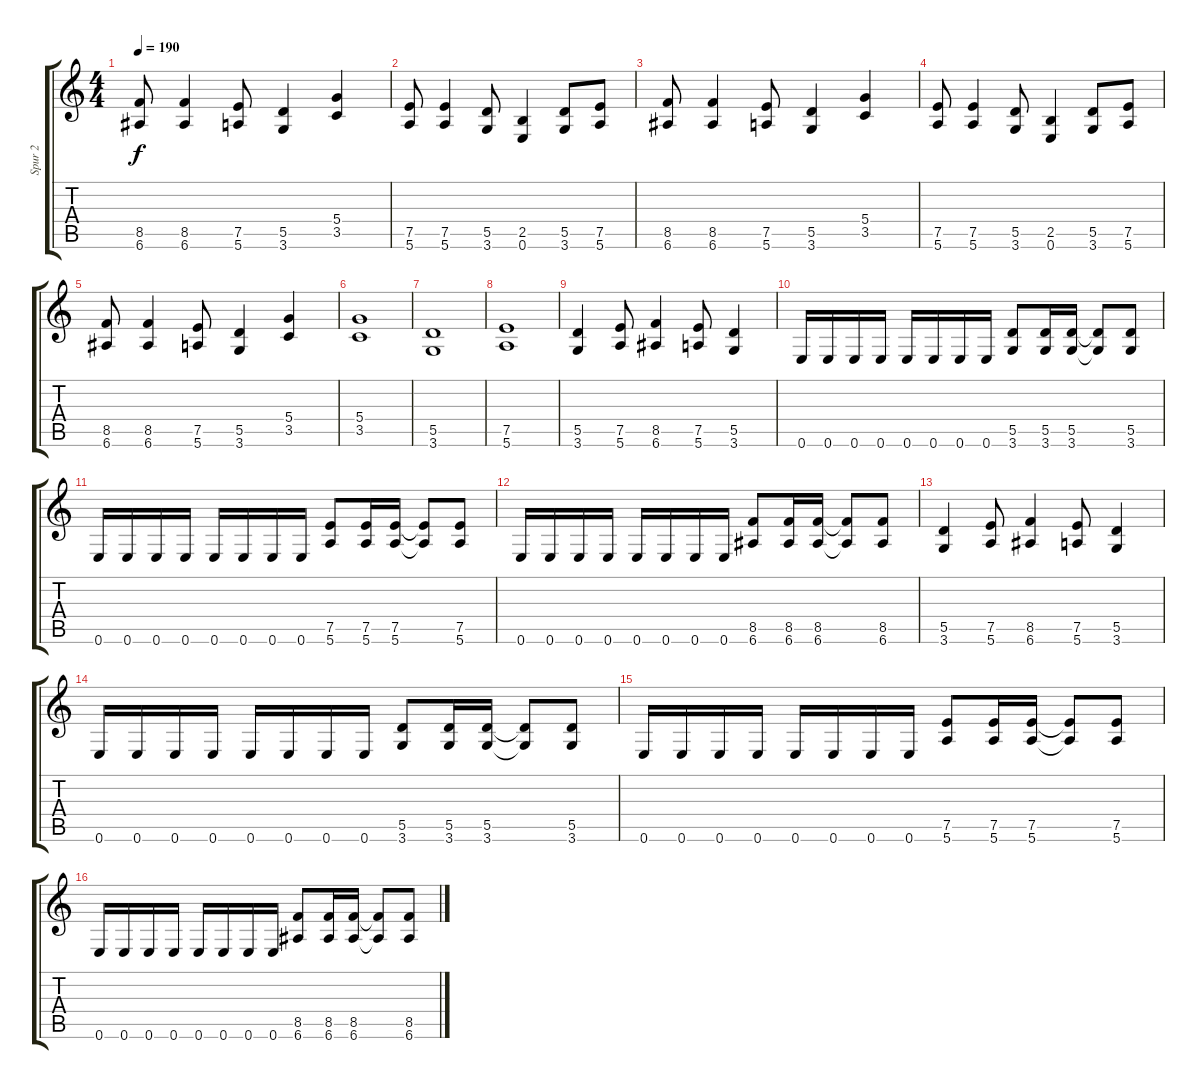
\track ("Spur 2" "Spur 2") {instrument overdrivenguitar}
\staff {score tabs}
\tuning (E4 B3 G3 D3 A2 E2) {hide}
\ts (4 4)
\tempo 190
\clef g2
\ks c
(8.5 6.6).8{dy f} (8.5 6.6).4 (7.5 5.6).8 (5.5 3.6).4 (5.4 3.5).4 |
(7.5 5.6).8 (7.5 5.6).4 (5.5 3.6).8 (2.5 0.6).4 (5.5 3.6).8 (7.5 5.6).8 |
(8.5 6.6).8 (8.5 6.6).4 (7.5 5.6).8 (5.5 3.6).4 (5.4 3.5).4 |
(7.5 5.6).8 (7.5 5.6).4 (5.5 3.6).8 (2.5 0.6).4 (5.5 3.6).8 (7.5 5.6).8 |
(8.5 6.6).8 (8.5 6.6).4 (7.5 5.6).8 (5.5 3.6).4 (5.4 3.5).4 |
(5.4 3.5).1 |
(5.5 3.6).1 |
(7.5 5.6).1 |
(5.5 3.6).4 (7.5 5.6).8 (8.5 6.6).4 (7.5 5.6).8 (5.5 3.6).4 |
0.6.16 0.6.16 0.6.16 0.6.16 0.6.16 0.6.16 0.6.16 0.6.16 (5.5 3.6).8 (5.5 3.6).16 (5.5 3.6).16 (5.5{t} 3.6{t}).8 (5.5 3.6).8 |
0.6.16 0.6.16 0.6.16 0.6.16 0.6.16 0.6.16 0.6.16 0.6.16 (7.5 5.6).8 (7.5 5.6).16 (7.5 5.6).16 (7.5{t} 5.6{t}).8 (7.5 5.6).8 |
0.6.16 0.6.16 0.6.16 0.6.16 0.6.16 0.6.16 0.6.16 0.6.16 (8.5 6.6).8 (8.5 6.6).16 (8.5 6.6).16 (8.5{t} 6.6{t}).8 (8.5 6.6).8 |
(5.5 3.6).4 (7.5 5.6).8 (8.5 6.6).4 (7.5 5.6).8 (5.5 3.6).4 |
0.6.16 0.6.16 0.6.16 0.6.16 0.6.16 0.6.16 0.6.16 0.6.16 (5.5 3.6).8 (5.5 3.6).16 (5.5 3.6).16 (5.5{t} 3.6{t}).8 (5.5 3.6).8 |
0.6.16 0.6.16 0.6.16 0.6.16 0.6.16 0.6.16 0.6.16 0.6.16 (7.5 5.6).8 (7.5 5.6).16 (7.5 5.6).16 (7.5{t} 5.6{t}).8 (7.5 5.6).8 |
0.6.16 0.6.16 0.6.16 0.6.16 0.6.16 0.6.16 0.6.16 0.6.16 (8.5 6.6).8 (8.5 6.6).16 (8.5 6.6).16 (8.5{t} 6.6{t}).8 (8.5 6.6).8
